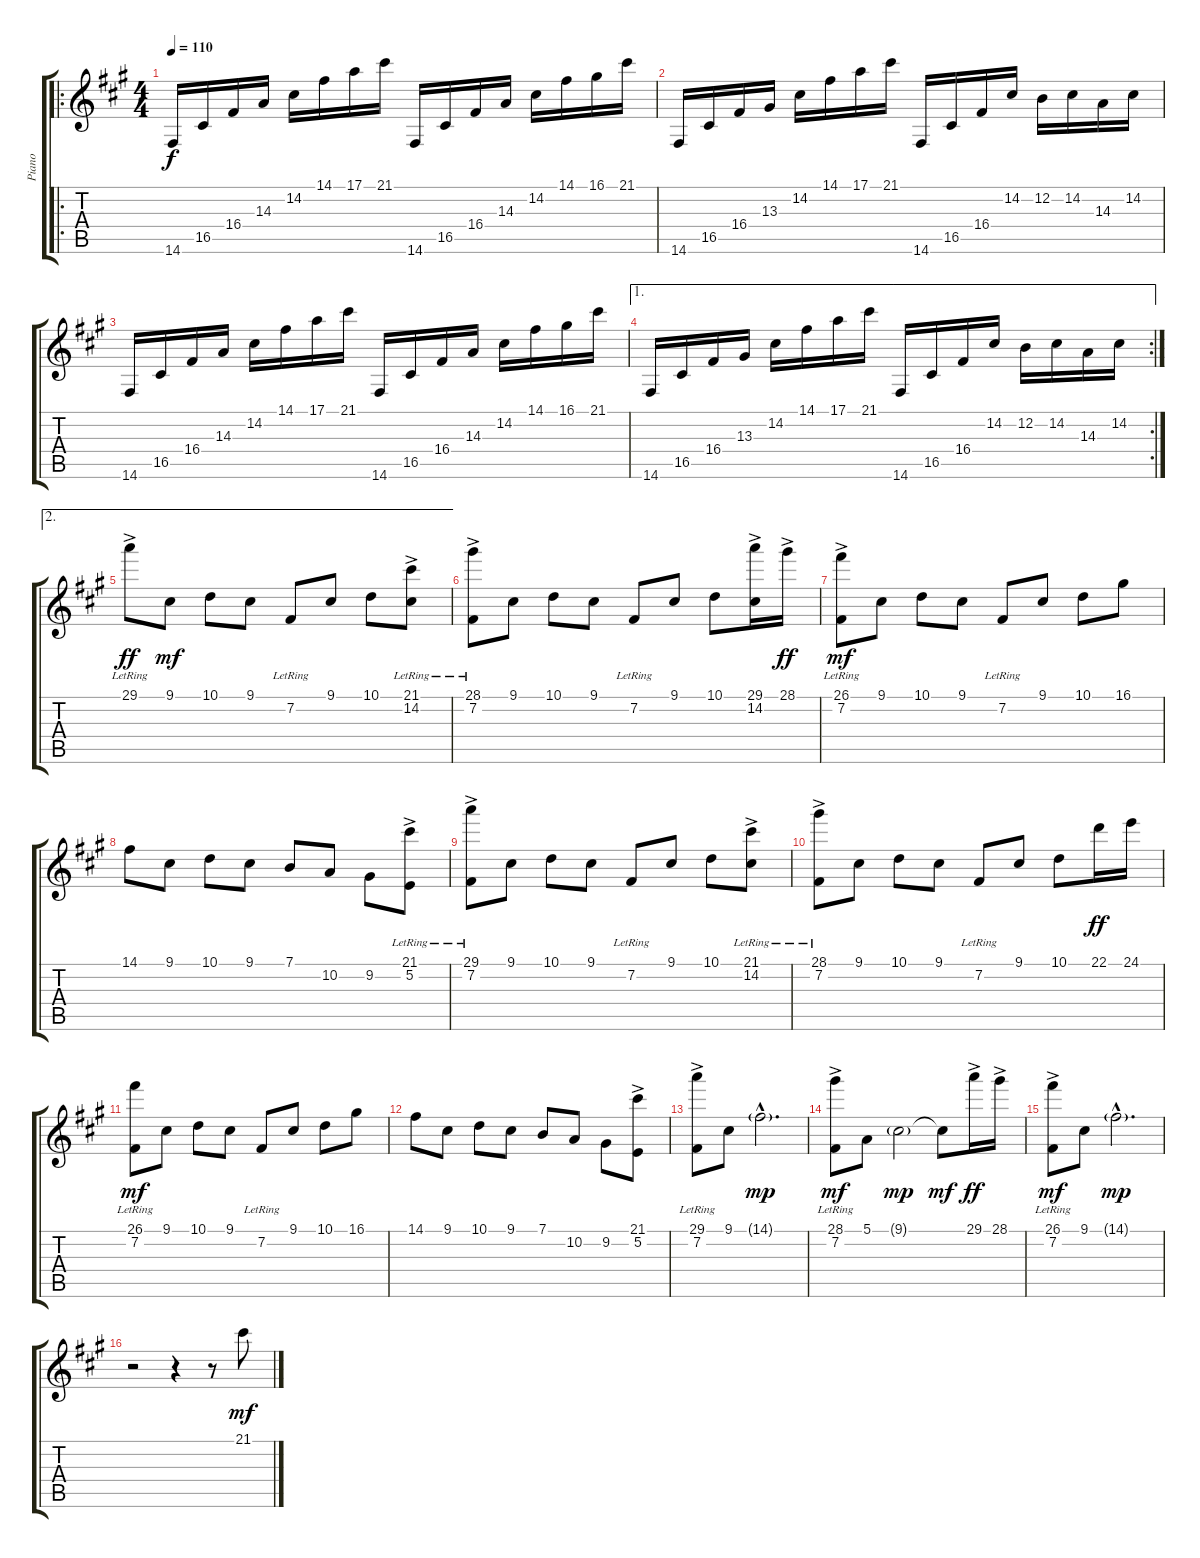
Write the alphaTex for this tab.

\track ("Piano" "Piano") {instrument acousticgrandpiano}
\staff {score tabs}
\tuning (E4 B3 G3 D3 A2 E2) {hide}
\ro
\ts (4 4)
\tempo 110
\clef g2
\ks a
14.6.16{dy f} 16.5.16 16.4.16 14.3.16 14.2.16 14.1.16 17.1.16 21.1.16 14.6.16 16.5.16 16.4.16 14.3.16 14.2.16 14.1.16 16.1.16 21.1.16 |
14.6.16 16.5.16 16.4.16 13.3.16 14.2.16 14.1.16 17.1.16 21.1.16 14.6.16 16.5.16 16.4.16 14.2.16 12.2.16 14.2.16 14.3.16 14.2.16 |
14.6.16 16.5.16 16.4.16 14.3.16 14.2.16 14.1.16 17.1.16 21.1.16 14.6.16 16.5.16 16.4.16 14.3.16 14.2.16 14.1.16 16.1.16 21.1.16 |
\ae 1
\rc 2
14.6.16 16.5.16 16.4.16 13.3.16 14.2.16 14.1.16 17.1.16 21.1.16 14.6.16 16.5.16 16.4.16 14.2.16 12.2.16 14.2.16 14.3.16 14.2.16 |
\ae 2
29.1{ac lr}.8{dy ff} 9.1.8{dy mf} 10.1.8 9.1.8 7.2{lr}.8 9.1.8 10.1.8 (21.1{ac lr} 14.2).8 |
(28.1{ac lr} 7.2{lr}).8 9.1.8 10.1.8 9.1.8 7.2{lr}.8 9.1.8 10.1.8 (29.1{ac} 14.2).16 28.1{ac}.16{dy ff} |
(26.1{ac lr} 7.2{lr}).8{dy mf} 9.1.8 10.1.8 9.1.8 7.2{lr}.8 9.1.8 10.1.8 16.1.8 |
14.1.8 9.1.8 10.1.8 9.1.8 7.1.8 10.2.8 9.2.8 (21.1{ac lr} 5.2).8 |
(29.1{ac lr} 7.2{lr}).8 9.1.8 10.1.8 9.1.8 7.2{lr}.8 9.1.8 10.1.8 (21.1{ac lr} 14.2).8 |
(28.1{ac lr} 7.2{lr}).8 9.1.8 10.1.8 9.1.8 7.2{lr}.8 9.1.8 10.1.8 22.1.16{dy ff} 24.1.16 |
(26.1{lr} 7.2{lr}).8{dy mf} 9.1.8 10.1.8 9.1.8 7.2{lr}.8 9.1.8 10.1.8 16.1.8 |
14.1.8 9.1.8 10.1.8 9.1.8 7.1.8 10.2.8 9.2.8 (21.1{ac} 5.2).8 |
(29.1{ac lr} 7.2).8 9.1.8 14.1{g hac}.2{d dy mp} |
(28.1{ac lr} 7.2).8{dy mf} 5.1.8 9.1{g}.2{dy mp} 9.1{t}.8{dy mf} 29.1{ac}.16{dy ff} 28.1{ac}.16 |
(26.1{ac lr} 7.2).8{dy mf} 9.1.8 14.1{g hac}.2{d dy mp} |
r.2 r.4 r.8 21.1.8{dy mf}
